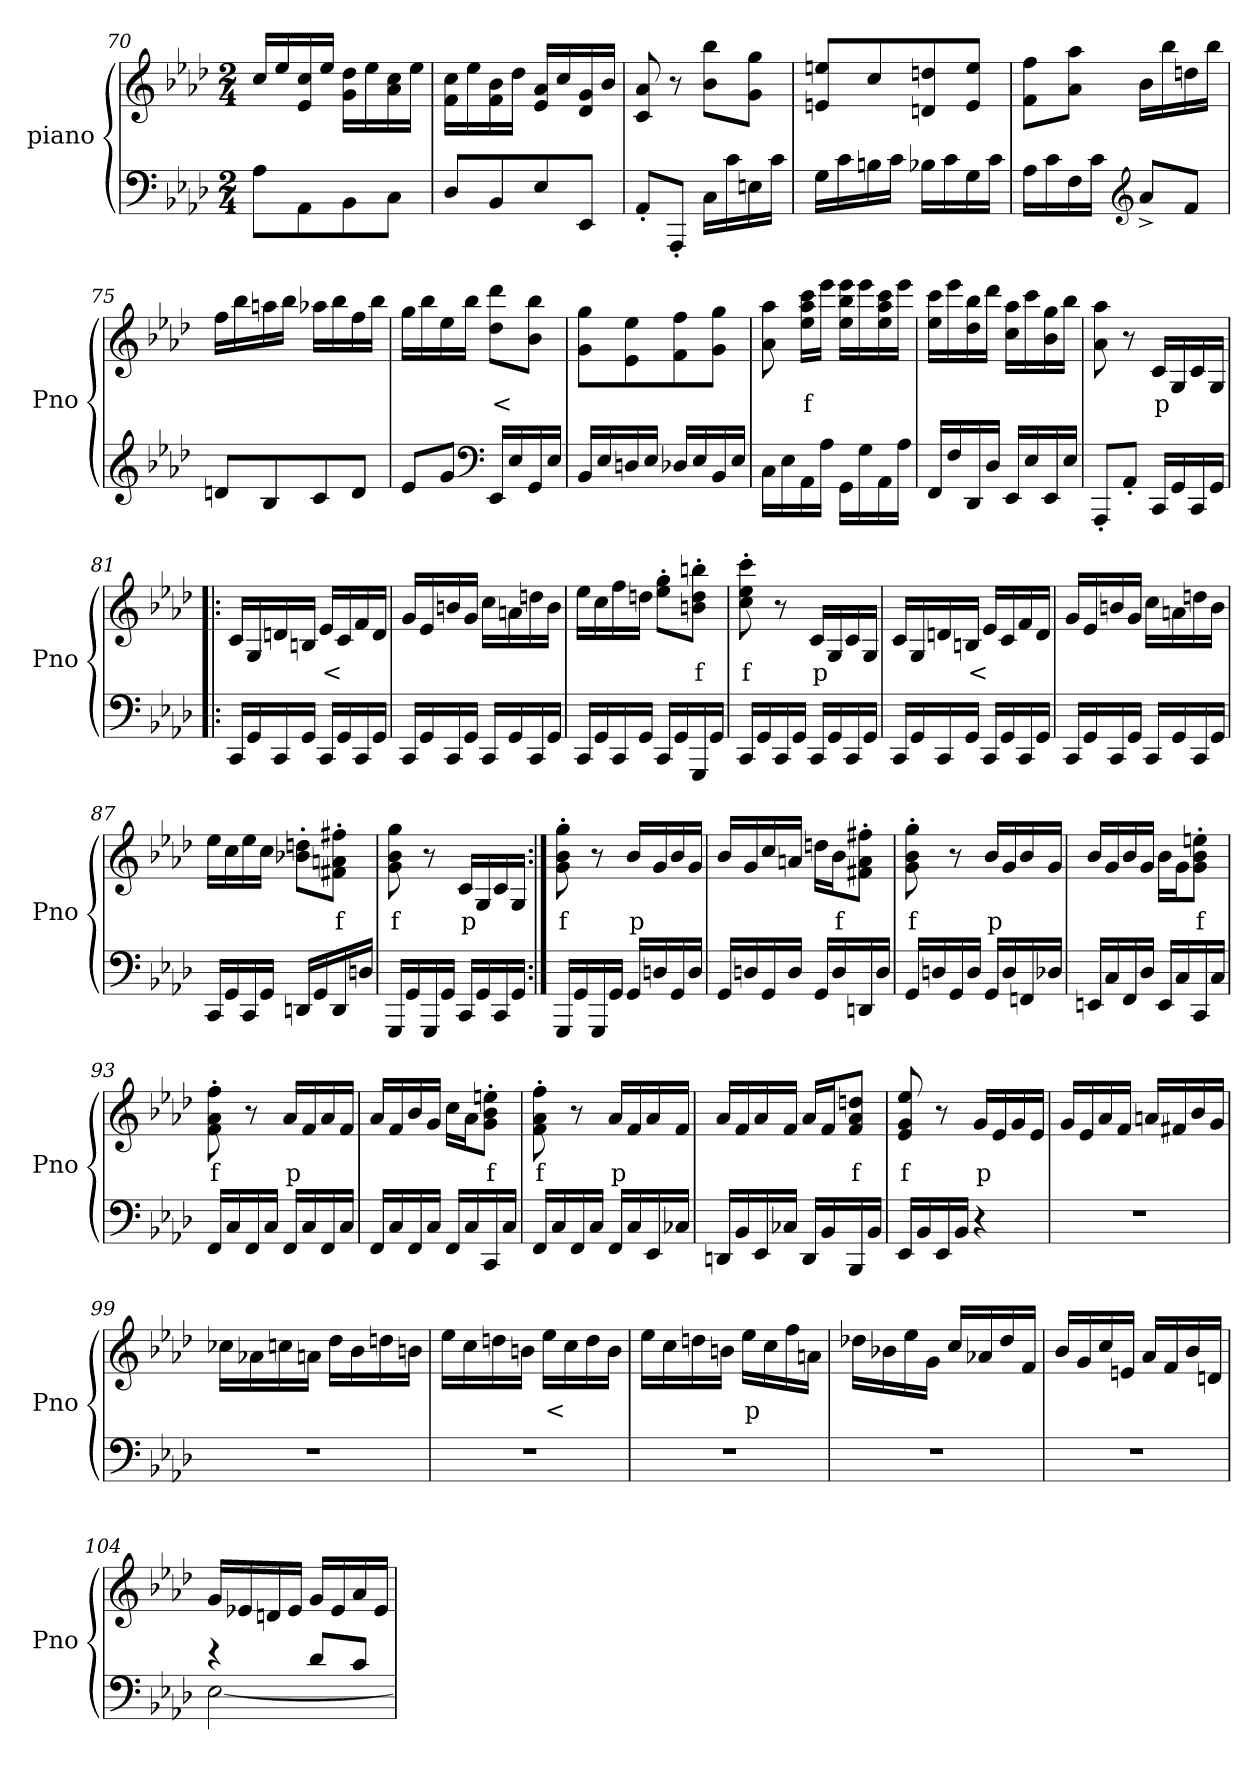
**kern	**kern	**text
*part2	*part1	*part1
*staff2	*staff1	*staff1
*I"piano	*I"piano	*
*I'Pno	*I'Pno	*
*clefF4	*clefG2	*
*k[b-e-a-d-]	*k[b-e-a-d-]	*
*A-:	*A-:	*
*M2/4	*M2/4	*
=70	=70	=70
8A-\L	16cc/LL	.
.	16ee-/	.
8AA-\	16e-/ 16cc/	.
.	16ee-/JJ	.
8BB-\	16g\ 16dd-\LL	.
.	16ee-\	.
8C\J	16a-\ 16cc\	.
.	16ee-\JJ	.
=71	=71	=71
8D-/L	16f\ 16cc\LL	.
.	16ee-\	.
8BB-/	16f\ 16b-\	.
.	16dd-\JJ	.
8E-/	16e-/ 16a-/LL	.
.	16cc/	.
8EE-/J	16d-/ 16g/	.
.	16b-/JJ	.
=72	=72	=72
8AA-'/L	8c/ 8a-/	.
8AAA-'/J	8r	.
16C\LL	8b-\ 8bb-\L	.
16c\	.	.
16En\	8g\ 8gg\J	.
16c\JJ	.	.
!!LO:LB:g=z
=73	=73	=73
16G\LL	8en/ 8een/L	.
16c\	.	.
16Bn\	8cc/	.
16c\JJ	.	.
16B-X\LL	8dn/ 8ddn/	.
16c\	.	.
16G\	8e/ 8ee/J	.
16c\JJ	.	.
=74	=74	=74
16A-\LL	8f\ 8ff\L	.
16c\	.	.
16F\	8a-\ 8aa-\J	.
16c\JJ	.	.
*clefG2	*	*
8a-^/L	16b-\LL	.
.	16bb-\	.
8f/J	16ddn\	.
.	16bb-\JJ	.
=75	=75	=75
8dn/L	16ff\LL	.
.	16bb-\	.
8B-/	16aan\	.
.	16bb-\JJ	.
8c/	16aa-X\LL	.
.	16bb-\	.
8d/J	16ff\	.
.	16bb-\JJ	.
=76	=76	=76
8e-/L	16gg\LL	.
.	16bb-\	.
8g/J	16ee-\	.
.	16bb-\JJ	.
*clefF4	*	*
16EE-/LL	8dd-\ 8ddd-\L	<
16E-/	.	.
16GG/	8b-\ 8bb-\J	.
16E-/JJ	.	.
=77	=77	=77
16BB-/LL	8g\ 8gg\L	.
16E-/	.	.
16Dn/	8e-\ 8ee-\	.
16E-/JJ	.	.
16D-X/LL	8f\ 8ff\	.
16E-/	.	.
16BB-/	8g\ 8gg\J	.
16E-/JJ	.	.
!!LO:LB:g=z
=78	=78	=78
16C\LL	8a-\ 8aa-\	.
16E-\	.	.
16AA-\	16ee-\ 16aa-\ 16ccc\LL	f
16A-\JJ	16eee-\JJ	.
16GG\LL	16ee-\ 16bb-\ 16eee-\LL	.
16G\	16eee-\	.
16AA-\	16ee-\ 16aa-\ 16ccc\	.
16A-\JJ	16eee-\JJ	.
=79	=79	=79
16FF/LL	16ee-\ 16ccc\LL	.
16F/	16eee-\	.
16DD-/	16dd-\ 16bb-\	.
16D-/JJ	16ddd-\JJ	.
16EE-/LL	16cc\ 16aa-\LL	.
16E-/	16ccc\	.
16EE-/	16b-\ 16gg\	.
16E-/JJ	16bb-\JJ	.
=80	=80	=80
8AAA-'/L	8a-\ 8aa-\	.
8AA-'/J	8r	.
16CC/LL	16c/LL	p
16GG/	16G/	.
16CC/	16c/	.
16GG/JJ	16G/JJ	.
=81!|:	=81!|:	=81!|:
16CC/LL	16c/LL	.
16GG/	16G/	.
16CC/	16dn/	.
16GG/JJ	16Bn/JJ	.
16CC/LL	16e-/LL	<
16GG/	16c/	.
16CC/	16f/	.
16GG/JJ	16d/JJ	.
=82	=82	=82
16CC/LL	16g/LL	.
16GG/	16e-/	.
16CC/	16bn/	.
16GG/JJ	16g/JJ	.
16CC/LL	16cc\LL	.
16GG/	16an\	.
16CC/	16ddn\	.
16GG/JJ	16b\JJ	.
!!LO:LB:g=z
=83	=83	=83
16CC/LL	16ee-\LL	.
16GG/	16cc\	.
16CC/	16ff\	.
16GG/JJ	16ddn\JJ	.
16CC/LL	8ee-\' 8gg\'L	.
16GG/	.	.
16GGG/	8bn\' 8dd\' 8bbn\'J	f
16GG/JJ	.	.
=84	=84	=84
16CC/LL	8cc\' 8ee-\' 8ccc\'	f
16GG/	.	.
16CC/	8r	.
16GG/JJ	.	.
16CC/LL	16c/LL	p
16GG/	16G/	.
16CC/	16c/	.
16GG/JJ	16G/JJ	.
=85	=85	=85
16CC/LL	16c/LL	.
16GG/	16G/	.
16CC/	16dn/	.
16GG/JJ	16Bn/JJ	<
16CC/LL	16e-/LL	.
16GG/	16c/	.
16CC/	16f/	.
16GG/JJ	16d/JJ	.
=86	=86	=86
16CC/LL	16g/LL	.
16GG/	16e-/	.
16CC/	16bn/	.
16GG/JJ	16g/JJ	.
16CC/LL	16cc\LL	.
16GG/	16an\	.
16CC/	16ddn\	.
16GG/JJ	16b\JJ	.
=87	=87	=87
16CC/LL	16ee-\LL	.
16GG/	16cc\	.
16CC/	16ee-\	.
16GG/JJ	16cc\JJ	.
16DDn/LL	8b-X\' 8ddn\'L	.
16GG/	.	.
16DD/	8f#X\' 8an\' 8ff#X\'J	f
16Dn/JJ	.	.
!!LO:PB:g=z
=88	=88	=88
16GGG/LL	8g\ 8b-\ 8gg\	f
16GG/	.	.
16GGG/	8r	.
16GG/JJ	.	.
16CC/LL	16c/LL	p
16GG/	16G/	.
16CC/	16c/	.
16GG/JJ	16G/JJ	.
=89:|!	=89:|!	=89:|!
16GGG/LL	8g\' 8b-\' 8gg\'	f
16GG/	.	.
16GGG/	8r	.
16GG/JJ	.	.
16GG/LL	16b-/LL	p
16Dn/	16g/	.
16GG/	16b-/	.
16D/JJ	16g/JJ	.
=90	=90	=90
16GG/LL	16b-/LL	.
16Dn/	16g/	.
16GG/	16cc/	.
16D/JJ	16an/JJ	.
16GG/LL	16ddn\LL	.
16D/	16b-\J	f
16DDn/	8f#X\' 8a\' 8ff#X\'J	.
16D/JJ	.	.
=91	=91	=91
16GG/LL	8g\' 8b-\' 8gg\'	f
16Dn/	.	.
16GG/	8r	.
16D/JJ	.	.
16GG/LL	16b-/LL	p
16D/	16g/	.
16FFn/	16b-/	.
16D-X/JJ	16g/JJ	.
=92	=92	=92
16EEn/LL	16b-/LL	.
16C/	16g/	.
16FF/	16b-/	.
16D-/JJ	16g/JJ	.
16EE/LL	16b-\LL	.
16C/	16g\J	.
16CC/	8g\' 8b-\' 8een\'J	f
16C/JJ	.	.
!!LO:LB:g=z
=93	=93	=93
16FF/LL	8f\' 8a-\' 8ff\'	f
16C/	.	.
16FF/	8r	.
16C/JJ	.	.
16FF/LL	16a-/LL	p
16C/	16f/	.
16FF/	16a-/	.
16C/JJ	16f/JJ	.
=94	=94	=94
16FF/LL	16a-/LL	.
16C/	16f/	.
16FF/	16b-/	.
16C/JJ	16g/JJ	.
16FF/LL	16cc\LL	.
16C/	16a-\J	.
16CC/	8g\' 8b-\' 8een\'J	f
16C/JJ	.	.
=95	=95	=95
16FF/LL	8f\' 8a-\' 8ff\'	f
16C/	.	.
16FF/	8r	.
16C/JJ	.	.
16FF/LL	16a-/LL	p
16C/	16f/	.
16EE-/	16a-/	.
16C-X/JJ	16f/JJ	.
=96	=96	=96
16DDn/LL	16a-/LL	.
16BB-/	16f/	.
16EE-/	16a-/	.
16C-X/JJ	16f/JJ	.
16DD/LL	16a-/LL	.
16BB-/	16f/J	.
16BBB-/	8f/ 8a-/ 8ddn/J	f
16BB-/JJ	.	.
=97	=97	=97
16EE-/LL	8e-/ 8g/ 8ee-/	f
16BB-/	.	.
16EE-/	8r	.
16BB-/JJ	.	.
4r	16g/LL	p
.	16e-/	.
.	16g/	.
.	16e-/JJ	.
=98	=98	=98
2r	16g/LL	.
.	16e-/	.
.	16a-/	.
.	16f/JJ	.
.	16an/LL	.
.	16f#X/	.
.	16b-/	.
.	16g/JJ	.
!!LO:LB:g=z
=99	=99	=99
2r	16cc-X\LL	.
.	16a-X\	.
.	16ccn\	.
.	16an\JJ	.
.	16dd-\LL	.
.	16b-\	.
.	16ddn\	.
.	16bn\JJ	.
=100	=100	=100
2r	16ee-\LL	.
.	16cc\	.
.	16ddn\	.
.	16bn\JJ	.
.	16ee-\LL	<
.	16cc\	.
.	16dd\	.
.	16b\JJ	.
=101	=101	=101
2r	16ee-\LL	.
.	16cc\	.
.	16ddn\	.
.	16bn\JJ	.
.	16ee-\LL	p
.	16cc\	.
.	16ff\	.
.	16an\JJ	.
=102	=102	=102
2r	16dd-X\LL	.
.	16b-X\	.
.	16ee-\	.
.	16g\JJ	.
.	16cc/LL	.
.	16a-X/	.
.	16dd-/	.
.	16f/JJ	.
=103	=103	=103
2r	16b-/LL	.
.	16g/	.
.	16cc/	.
.	16en/JJ	.
.	16a-/LL	.
.	16f/	.
.	16b-/	.
.	16dn/JJ	.
!!LO:LB:g=z
=104	=104	=104
*^	*	*
4r	[2E-\	16g/LL	.
.	.	16e-X/	.
.	.	16dn/	.
.	.	16e-/JJ	.
8d-/L	.	16g/LL	.
.	.	16e-/	.
8c/J	.	16a-/	.
.	.	16e-/JJ	.
*v	*v	*	*
=	=	=
*-	*-	*-
